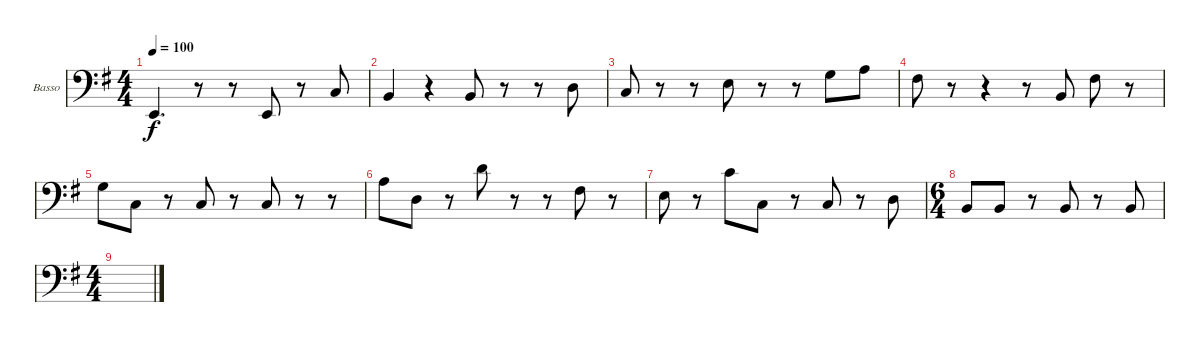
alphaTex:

\defaultSystemsLayout 4
\bracketExtendMode groupsimilarinstruments
\firstSystemTrackNameOrientation horizontal
\otherSystemsTrackNameOrientation horizontal
\track ("Basso" "Basso") {instrument contrabass}
\staff {score}
\tuning (G2 D2 A1 E1)
\ts (4 4)
\tempo 100
\clef f4
\ks eminor
0.4.4{d dy f} r.8 r.8 0.4.8 r.8 8.4.8 |
7.4.4 r.4 7.4.8 r.8 r.8 10.4.8 |
8.4.8 r.8 r.8 12.4.8 r.8 r.8 15.4.8 17.4.8 |
14.4.8 r.8 r.4 r.8 7.4.8 14.4.8 r.8 |
15.4.8 8.4.8 r.8 8.4.8 r.8 8.4.8 r.8 r.8 |
17.4.8 10.4.8 r.8 7.1.8 r.8 r.8 4.2.8 r.8 |
2.2.8 r.8 5.1.8 8.4.8 r.8 8.4.8 r.8 10.4.8 |
\ts (6 4)
7.4.8 7.4.8 r.8 7.4.8 r.8 7.4.8 |
\ts (4 4)
